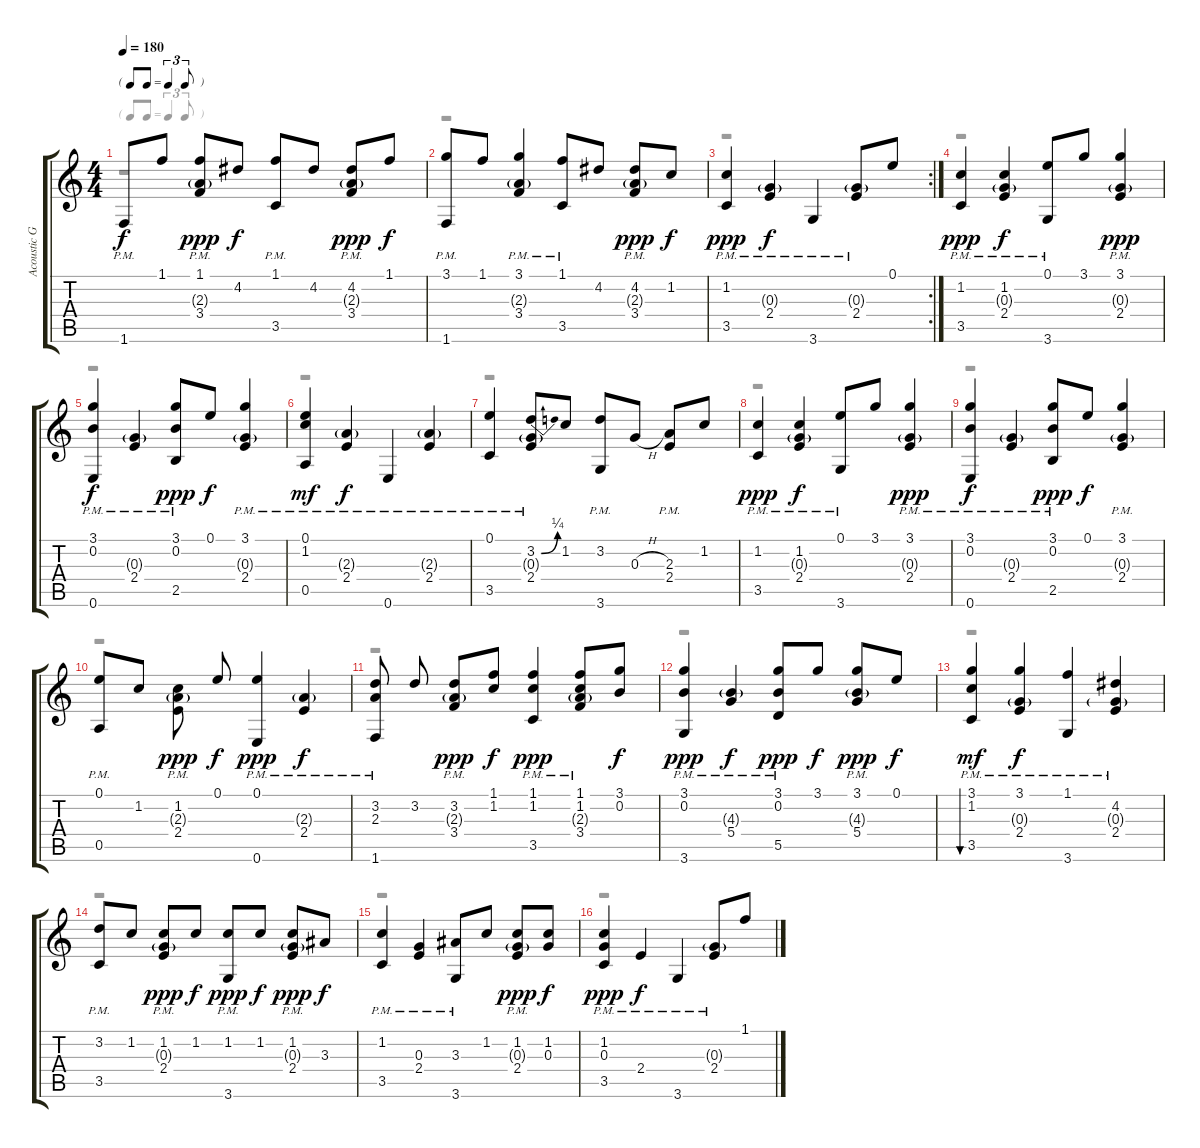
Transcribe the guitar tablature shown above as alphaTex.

\track ("Acoustic Guitar " "Acoustic G") {instrument electricguitarjazz}
\staff {score tabs}
\tuning (E4 B3 G3 D3 A2 E2) {hide}
\voice
\ts (4 4)
\tf triplet8th
\tempo 180
\clef g2
\ks c
1.6{pm}.8{dy f} 1.1.8 (1.1 2.3{g} 3.4{pm}).8{dy ppp} 4.2.8{dy f} (1.1 3.5{pm}).8 4.2.8 (4.2 2.3{g} 3.4{pm}).8{dy ppp} 1.1.8{dy f} |
(3.1 1.6{pm}).8 1.1.8 (3.1 2.3{g} 3.4{pm}).4 (1.1 3.5{pm}).8 4.2.8 (4.2 2.3{g} 3.4{pm}).8{dy ppp} 1.2.8{dy f} |
\rc 2
(1.2 3.5{pm}).4{dy ppp} (0.3{g} 2.4{pm}).4{dy f} 3.6{pm}.4 (0.3{g} 2.4{pm}).8 0.1.8 |
(1.2 3.5{pm}).4{dy ppp} (1.2 0.3{g} 2.4{pm}).4{dy f} (0.1 3.6{pm}).8 3.1.8 (3.1 0.3{g} 2.4{pm}).4{dy ppp} |
(3.1 0.2 0.6{pm}).4{dy f beam Up beam split} (0.3{g} 2.4{pm}).4 (3.1 0.2 2.5{pm}).8{dy ppp} 0.1.8{dy f} (3.1 0.3{g} 2.4{pm}).4 |
(0.1 1.2 0.5{pm}).4{dy mf} (2.3{g} 2.4{pm}).4{dy f} 0.6{pm}.4 (2.3{g} 2.4{pm}).4 |
(0.1 3.5{pm}).4 (3.2{be (bend 1 0 60 1)} 0.3{g} 2.4{pm}).8 1.2.8 (3.2 3.6{pm}).8 0.3{h}.8 (2.3 2.4{pm}).8 1.2.8 |
(1.2 3.5{pm}).4{dy ppp} (1.2 0.3{g} 2.4{pm}).4{dy f} (0.1 3.6{pm}).8 3.1.8 (3.1 0.3{g} 2.4{pm}).4{dy ppp} |
(3.1 0.2 0.6{pm}).4{dy f beam Up beam split} (0.3{g} 2.4{pm}).4 (3.1 0.2 2.5{pm}).8{dy ppp} 0.1.8{dy f} (3.1 0.3{g} 2.4{pm}).4 |
(0.1 0.5{pm}).8 1.2.8{beam split} (1.2 2.3{g} 2.4{pm}).8{dy ppp beam Down beam split} 0.1.8{dy f} (0.1 0.6{pm}).4{dy ppp} (2.3{g} 2.4{pm}).4{dy f} |
(3.2 2.3 1.6{pm}).8{beam Up beam split} 3.2.8 (3.2 2.3{g} 3.4{pm}).8{dy ppp} (1.1 1.2).8{dy f} (1.1 1.2 3.5{pm}).4{dy ppp} (1.1 1.2 2.3{g} 3.4{pm}).8 (3.1 0.2).8{dy f} |
(3.1 0.2 3.6{pm}).4{dy ppp beam Up beam split} (4.3{g} 5.4{pm}).4{dy f} (3.1 0.2 5.5{pm}).8{dy ppp} 3.1.8{dy f} (3.1 4.3{g} 5.4{pm}).8{dy ppp} 0.1.8{dy f} |
(3.1 1.2 3.5{pm}).4{bu 240 dy mf} (3.1 0.3{g} 2.4{pm}).4{dy f} (1.1 3.6{pm}).4 (4.2 0.3{g} 2.4{pm}).4 |
(3.2 3.5{pm}).8 1.2.8 (1.2 0.3{g} 2.4{pm}).8{dy ppp} 1.2.8{dy f} (1.2 3.6{pm}).8{dy ppp} 1.2.8{dy f} (1.2 0.3{g} 2.4{pm}).8{dy ppp} 3.3.8{dy f} |
(1.2 3.5{pm}).4{beam split} (0.3 2.4{pm}).4{beam Up beam split} (3.3 3.6{pm}).8 1.2.8 (1.2 0.3{g} 2.4{pm}).8{dy ppp} (1.2 0.3).8{dy f} |
(1.2 0.3 3.5{pm}).4{dy ppp beam Up beam split} 2.4{pm}.4{dy f} 3.6{pm}.4 (0.3{g} 2.4{pm}).8 1.1.8
\voice
\clef g2
\ottava regular
\simile none
\ks c
r.1{dy f} |
r.1 |
r.1 |
r.1 |
r.1 |
r.1 |
r.1 |
r.1 |
r.1 |
r.1 |
r.1 |
r.1 |
r.1 |
r.1 |
r.1 |
r.1
